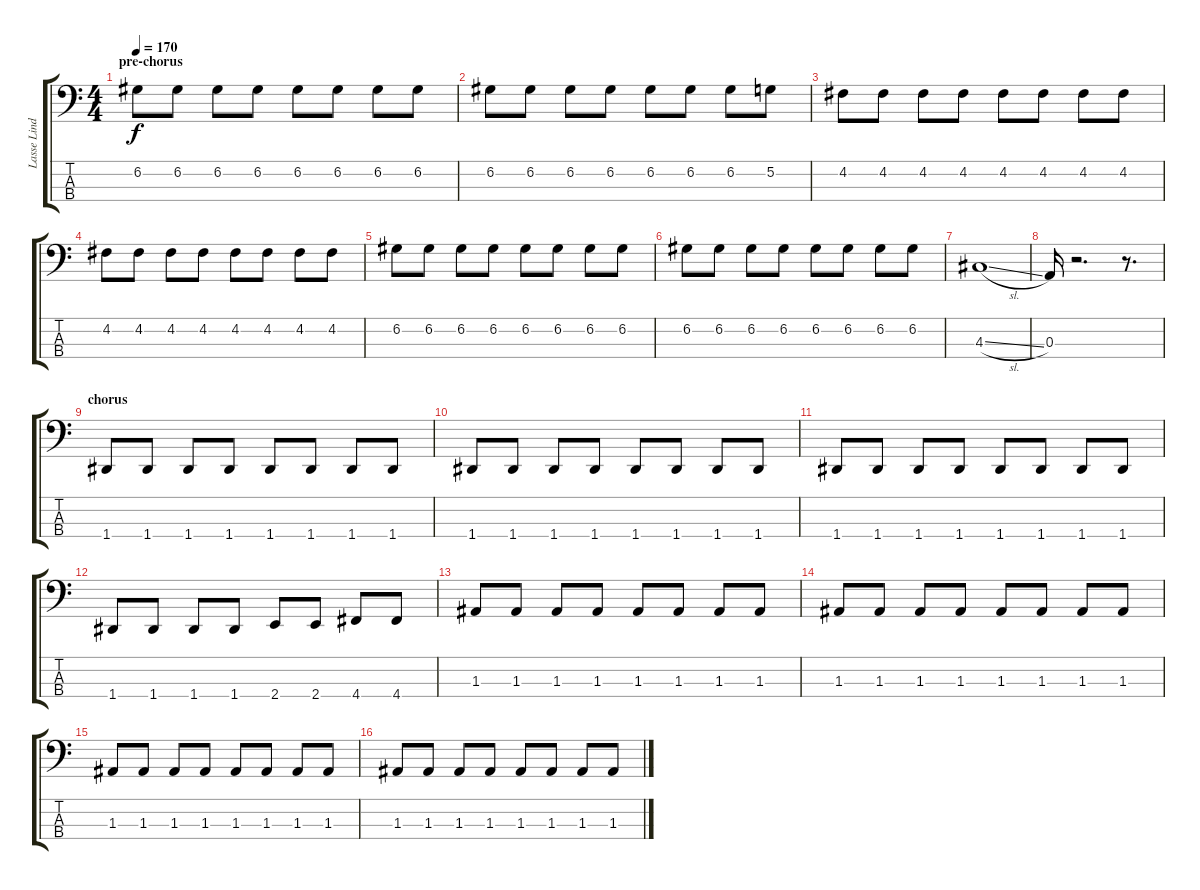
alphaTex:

\track ("Lasse Lindfors - bass" "Lasse Lind") {instrument electricbassfinger}
\staff {score tabs}
\tuning (G2 D2 A1 D1) {hide}
\ts (4 4)
\section ("" "pre-chorus")
\tempo 170
\clef f4
\ks c
6.2.8{dy f} 6.2.8 6.2.8 6.2.8 6.2.8 6.2.8 6.2.8 6.2.8 |
6.2.8 6.2.8 6.2.8 6.2.8 6.2.8 6.2.8 6.2.8 5.2.8 |
4.2.8 4.2.8 4.2.8 4.2.8 4.2.8 4.2.8 4.2.8 4.2.8 |
4.2.8 4.2.8 4.2.8 4.2.8 4.2.8 4.2.8 4.2.8 4.2.8 |
6.2.8 6.2.8 6.2.8 6.2.8 6.2.8 6.2.8 6.2.8 6.2.8 |
6.2.8 6.2.8 6.2.8 6.2.8 6.2.8 6.2.8 6.2.8 6.2.8 |
4.3{sl}.1 |
0.3.16 r.2{d} r.8{d} |
\section ("" "chorus")
1.4.8 1.4.8 1.4.8 1.4.8 1.4.8 1.4.8 1.4.8 1.4.8 |
1.4.8 1.4.8 1.4.8 1.4.8 1.4.8 1.4.8 1.4.8 1.4.8 |
1.4.8 1.4.8 1.4.8 1.4.8 1.4.8 1.4.8 1.4.8 1.4.8 |
1.4.8 1.4.8 1.4.8 1.4.8 2.4.8 2.4.8 4.4.8 4.4.8 |
1.3.8 1.3.8 1.3.8 1.3.8 1.3.8 1.3.8 1.3.8 1.3.8 |
1.3.8 1.3.8 1.3.8 1.3.8 1.3.8 1.3.8 1.3.8 1.3.8 |
1.3.8 1.3.8 1.3.8 1.3.8 1.3.8 1.3.8 1.3.8 1.3.8 |
1.3.8 1.3.8 1.3.8 1.3.8 1.3.8 1.3.8 1.3.8 1.3.8
